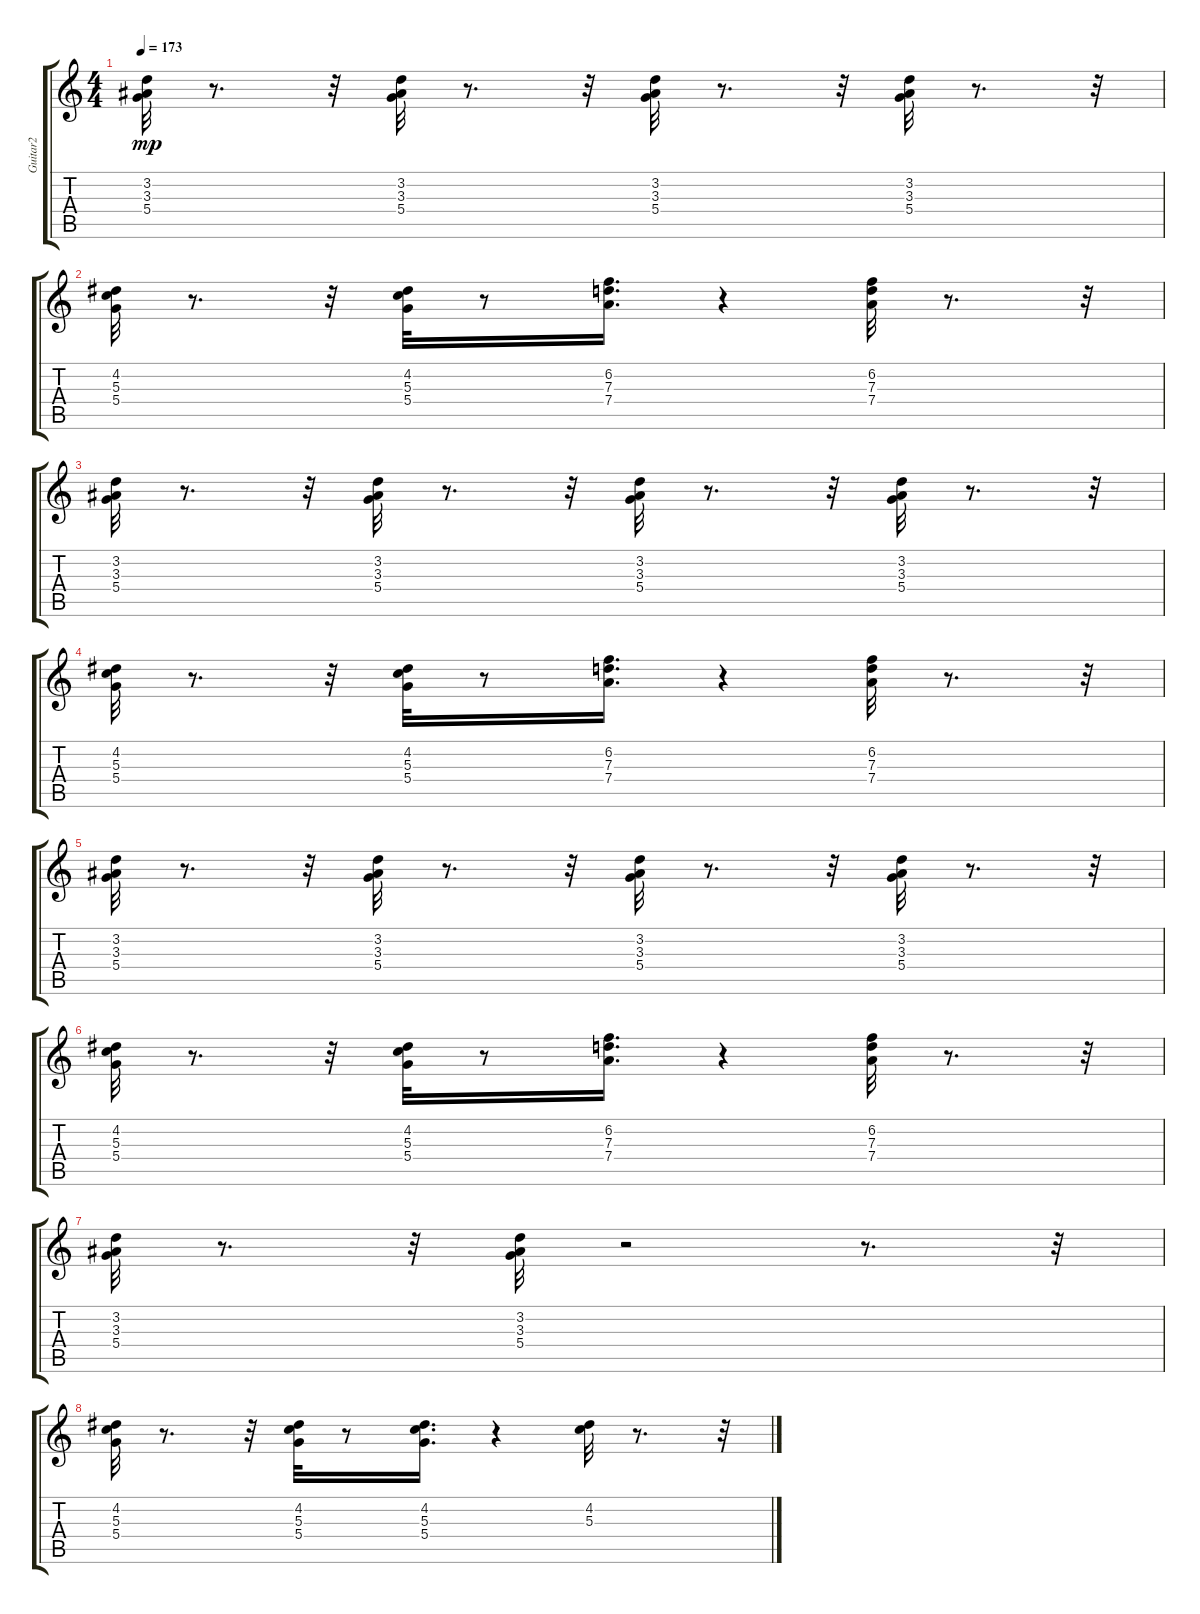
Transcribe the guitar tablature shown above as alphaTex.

\track ("Guitar2" "Guitar2") {instrument electricguitarjazz}
\staff {score tabs}
\tuning (E4 B3 G3 D3 A2 E2) {hide}
\ts (4 4)
\tempo 173
\clef g2
\ks c
(3.2 3.3 5.4).32{dy mp} r.8{d} r.32 (3.2 3.3 5.4).32 r.8{d} r.32 (3.2 3.3 5.4).32 r.8{d} r.32 (3.2 3.3 5.4).32 r.8{d} r.32 |
(4.2 5.3 5.4).32 r.8{d} r.32 (4.2 5.3 5.4).32 r.8 (6.2 7.3 7.4).16{d} r.4 (6.2 7.3 7.4).32 r.8{d} r.32 |
(3.2 3.3 5.4).32 r.8{d} r.32 (3.2 3.3 5.4).32 r.8{d} r.32 (3.2 3.3 5.4).32 r.8{d} r.32 (3.2 3.3 5.4).32 r.8{d} r.32 |
(4.2 5.3 5.4).32 r.8{d} r.32 (4.2 5.3 5.4).32 r.8 (6.2 7.3 7.4).16{d} r.4 (6.2 7.3 7.4).32 r.8{d} r.32 |
(3.2 3.3 5.4).32 r.8{d} r.32 (3.2 3.3 5.4).32 r.8{d} r.32 (3.2 3.3 5.4).32 r.8{d} r.32 (3.2 3.3 5.4).32 r.8{d} r.32 |
(4.2 5.3 5.4).32 r.8{d} r.32 (4.2 5.3 5.4).32 r.8 (6.2 7.3 7.4).16{d} r.4 (6.2 7.3 7.4).32 r.8{d} r.32 |
(3.2 3.3 5.4).32 r.8{d} r.32 (3.2 3.3 5.4).32 r.2 r.8{d} r.32 |
(4.2 5.3 5.4).32 r.8{d} r.32 (4.2 5.3 5.4).32 r.8 (4.2 5.3 5.4).16{d} r.4 (4.2 5.3).32 r.8{d} r.32
